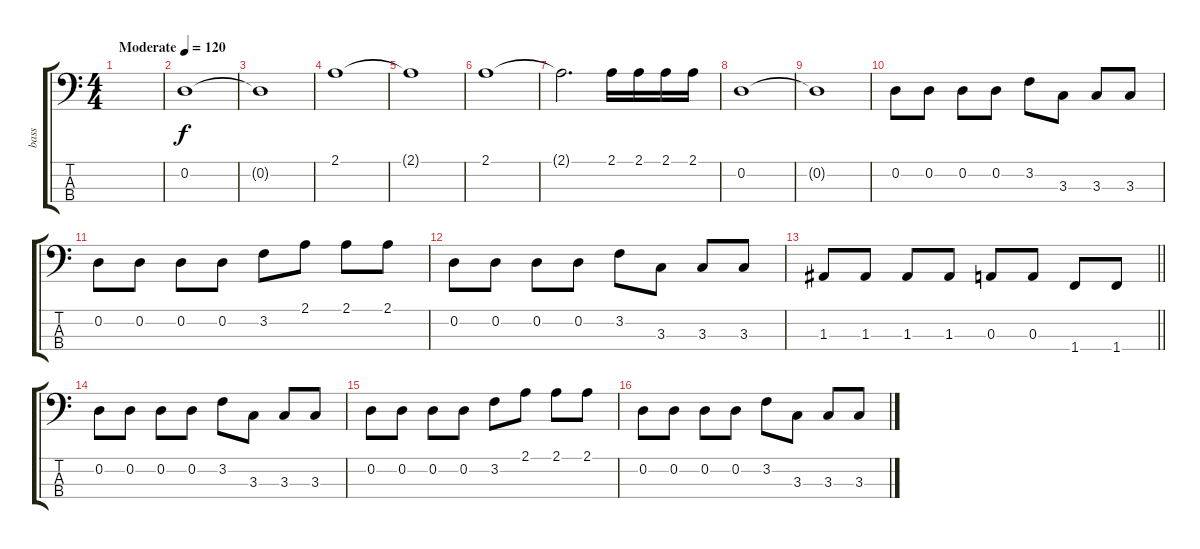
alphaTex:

\track ("bass" "bass") {instrument electricbasspick}
\staff {score tabs}
\tuning (G2 D2 A1 E1) {hide}
\ts (4 4)
\tempo (120 "Moderate")
\clef f4
\ks c
|
0.2.1 |
0.2{t}.1 |
2.1.1 |
2.1{t}.1 |
2.1.1 |
2.1{t}.2{d} 2.1.16 2.1.16 2.1.16 2.1.16 |
0.2.1 |
0.2{t}.1 |
0.2.8 0.2.8 0.2.8 0.2.8 3.2.8 3.3.8 3.3.8 3.3.8 |
0.2.8 0.2.8 0.2.8 0.2.8 3.2.8 2.1.8 2.1.8 2.1.8 |
0.2.8 0.2.8 0.2.8 0.2.8 3.2.8 3.3.8 3.3.8 3.3.8 |
\barLineRight lightlight
1.3.8 1.3.8 1.3.8 1.3.8 0.3.8 0.3.8 1.4.8 1.4.8 |
0.2.8 0.2.8 0.2.8 0.2.8 3.2.8 3.3.8 3.3.8 3.3.8 |
0.2.8 0.2.8 0.2.8 0.2.8 3.2.8 2.1.8 2.1.8 2.1.8 |
0.2.8 0.2.8 0.2.8 0.2.8 3.2.8 3.3.8 3.3.8 3.3.8
